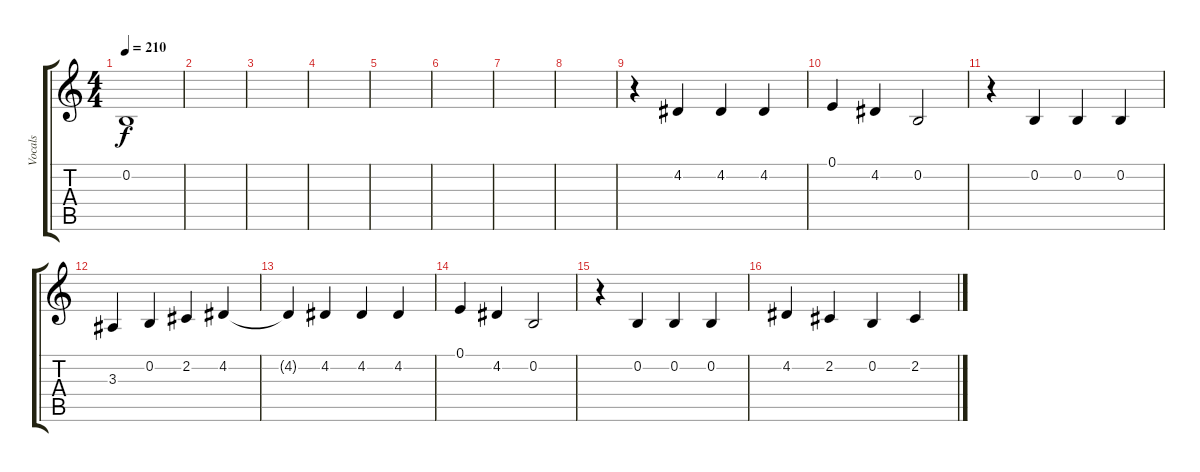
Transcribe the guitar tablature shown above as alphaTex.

\track ("Vocals" "Vocals") {instrument tangoaccordion}
\staff {score tabs}
\tuning (E4 B3 G3 D3 A2 E2) {hide}
\ts (4 4)
\tempo 210
\clef g2
\ks c
0.2.1{dy f} |
|
|
|
|
|
|
|
r.4 4.2.4 4.2.4 4.2.4 |
0.1.4 4.2.4 0.2.2 |
r.4 0.2.4 0.2.4 0.2.4 |
3.3.4 0.2.4 2.2.4 4.2.4 |
4.2{t}.4 4.2.4 4.2.4 4.2.4 |
0.1.4 4.2.4 0.2.2 |
r.4 0.2.4 0.2.4 0.2.4 |
4.2.4 2.2.4 0.2.4 2.2.4
